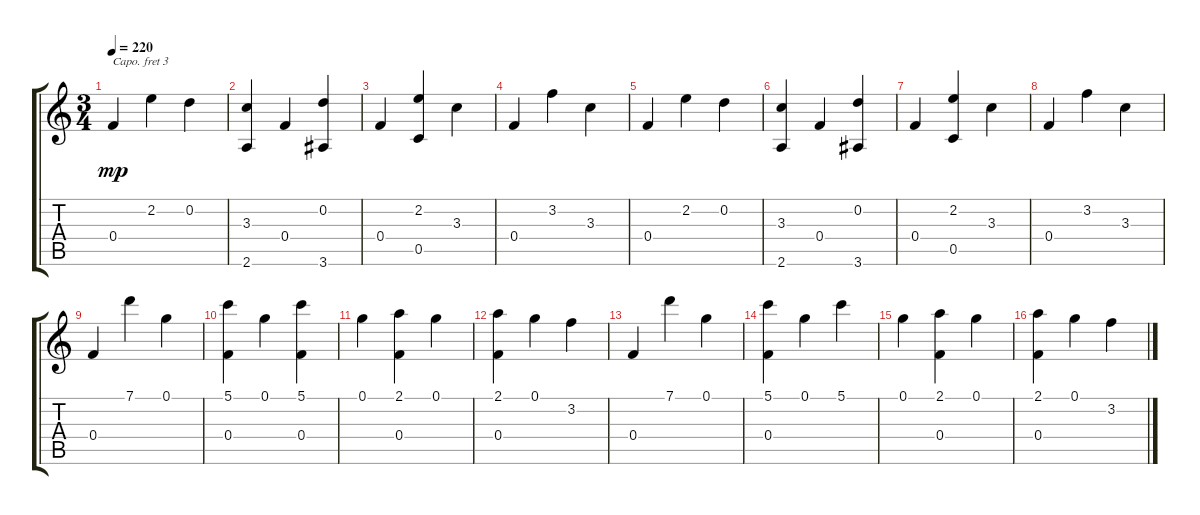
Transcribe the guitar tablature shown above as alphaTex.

\track "" {instrument acousticguitarsteel}
\staff {score tabs}
\capo 3
\tuning (E4 B3 Gb3 D3 A2 E2) {hide}
\ts (3 4)
\tempo 220
\clef g2
\ks c
0.4.4{dy mp} 2.2.4 0.2.4 |
(3.3 2.6).4 0.4.4 (0.2 3.6).4 |
0.4.4 (2.2 0.5).4 3.3.4 |
0.4.4 3.2.4 3.3.4 |
0.4.4 2.2.4 0.2.4 |
(3.3 2.6).4 0.4.4 (0.2 3.6).4 |
0.4.4 (2.2 0.5).4 3.3.4 |
0.4.4 3.2.4 3.3.4 |
0.4.4 7.1.4 0.1.4 |
(5.1 0.4).4 0.1.4 (5.1 0.4).4 |
0.1.4 (2.1 0.4).4 0.1.4 |
(2.1 0.4).4 0.1.4 3.2.4 |
0.4.4 7.1.4 0.1.4 |
(5.1 0.4).4 0.1.4 5.1.4 |
0.1.4 (2.1 0.4).4 0.1.4 |
(2.1 0.4).4 0.1.4 3.2.4
